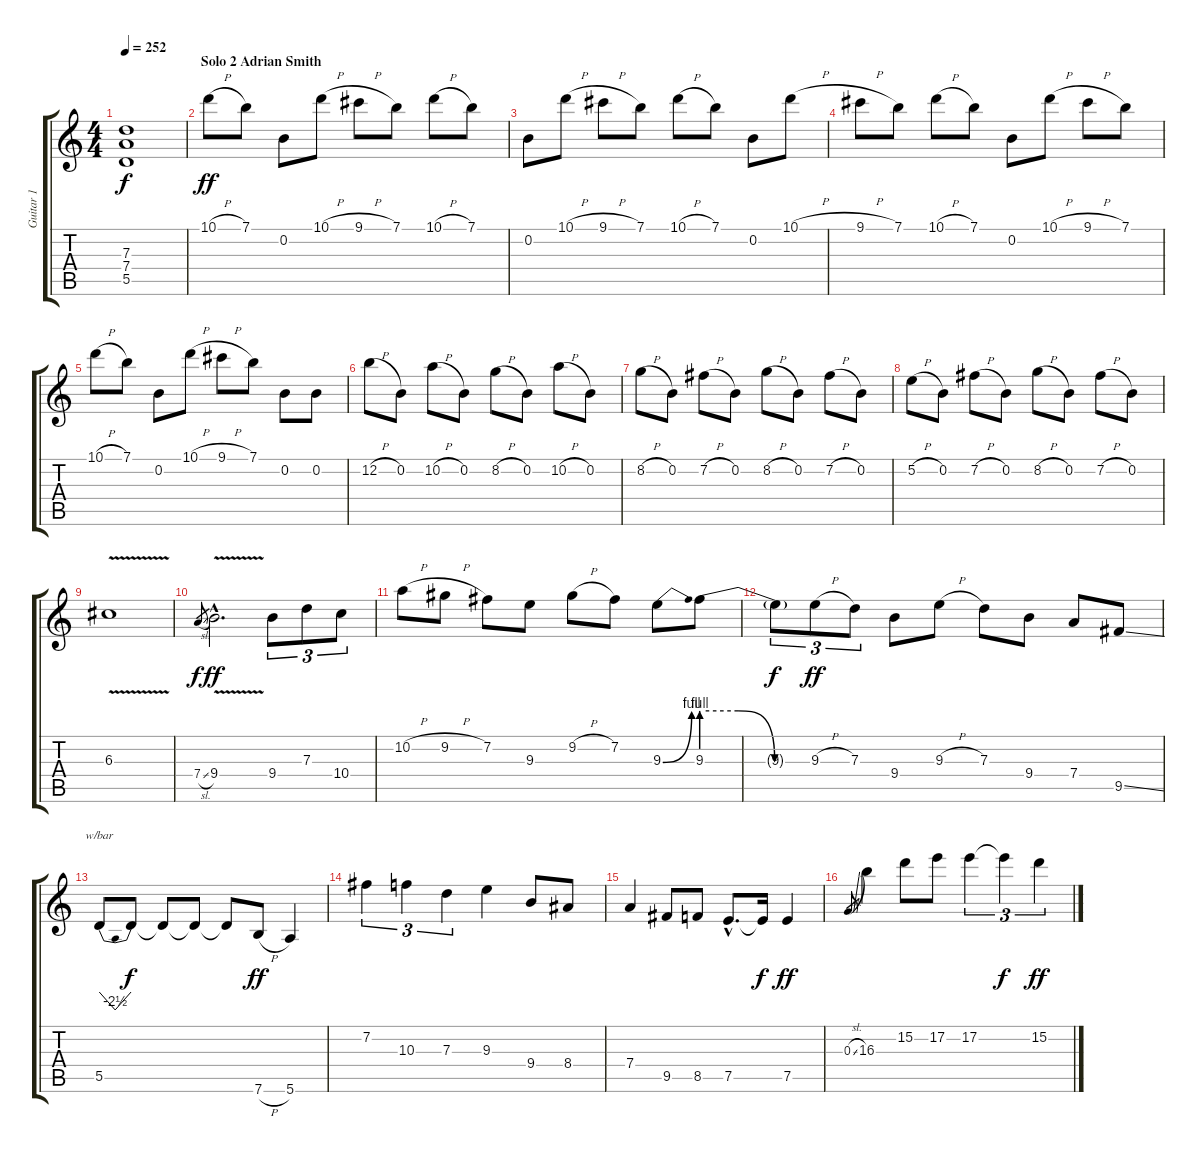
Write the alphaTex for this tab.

\track ("Guitar 1" "Guitar 1") {instrument distortionguitar}
\staff {score tabs}
\tuning (E4 B3 G3 D3 A2 E2) {hide}
\ts (4 4)
\tempo 252
\clef g2
\ks c
(7.3 7.4 5.5).1{dy f} |
\section ("" "Solo 2 Adrian Smith")
10.1{h}.8{dy ff} 7.1.8 0.2.8 10.1{h}.8 9.1{h}.8 7.1.8 10.1{h}.8 7.1.8 |
0.2.8 10.1{h}.8 9.1{h}.8 7.1.8 10.1{h}.8 7.1.8 0.2.8 10.1{h}.8 |
9.1{h}.8 7.1.8 10.1{h}.8 7.1.8 0.2.8 10.1{h}.8 9.1{h}.8 7.1.8 |
10.1{h}.8 7.1.8 0.2.8 10.1{h}.8 9.1{h}.8 7.1.8 0.2.8 0.2.8 |
12.2{h}.8 0.2.8 10.2{h}.8 0.2.8 8.2{h}.8 0.2.8 10.2{h}.8 0.2.8 |
8.2{h}.8 0.2.8 7.2{h}.8 0.2.8 8.2{h}.8 0.2.8 7.2{h}.8 0.2.8 |
5.2{h}.8 0.2.8 7.2{h}.8 0.2.8 8.2{h}.8 0.2.8 7.2{h}.8 0.2.8 |
6.3{v}.1 |
7.4{sl}.8{gr dy f} 9.4{v hac}.2{d dy ff} 9.4.8{tu (3 2)} 7.3.8{tu (3 2)} 10.4.8{tu (3 2)} |
10.2{h}.8 9.2{h}.8 7.2.8 9.3.8 9.2{h}.8 7.2.8 9.3{be (bend 0 0 60 4)}.8 9.3{be (custom 0 4 20 4 40 0 60 0)}.8 |
9.3{t}.8{tu (3 2) dy f} 9.3{h}.8{tu (3 2) dy ff} 7.3.8{tu (3 2)} 9.4.8 9.3{h}.8 7.3.8 9.4.8 7.4.8 9.5{ss}.8 |
5.5.8{tbe (dip default 0 0 30 -10 60 0)} 5.5{t}.8{dy f} 5.5{t}.8 5.5{t}.8 5.5{t}.8 7.6{h}.8{dy ff} 5.6.4 |
7.2.4{tu (3 2)} 10.3.4{tu (3 2)} 7.3.4{tu (3 2)} 9.3.4 9.4.8 8.4.8 |
7.4.4 9.5.8 8.5.8 7.5{hac}.8{d} 7.5{t}.16{dy f} 7.5.4{dy ff} |
0.3{sl}.8{gr} 16.3.4 15.2.8 17.2.8 17.2.4{tu (3 2)} 17.2{t}.4{tu (3 2) dy f} 15.2.4{tu (3 2) dy ff}
